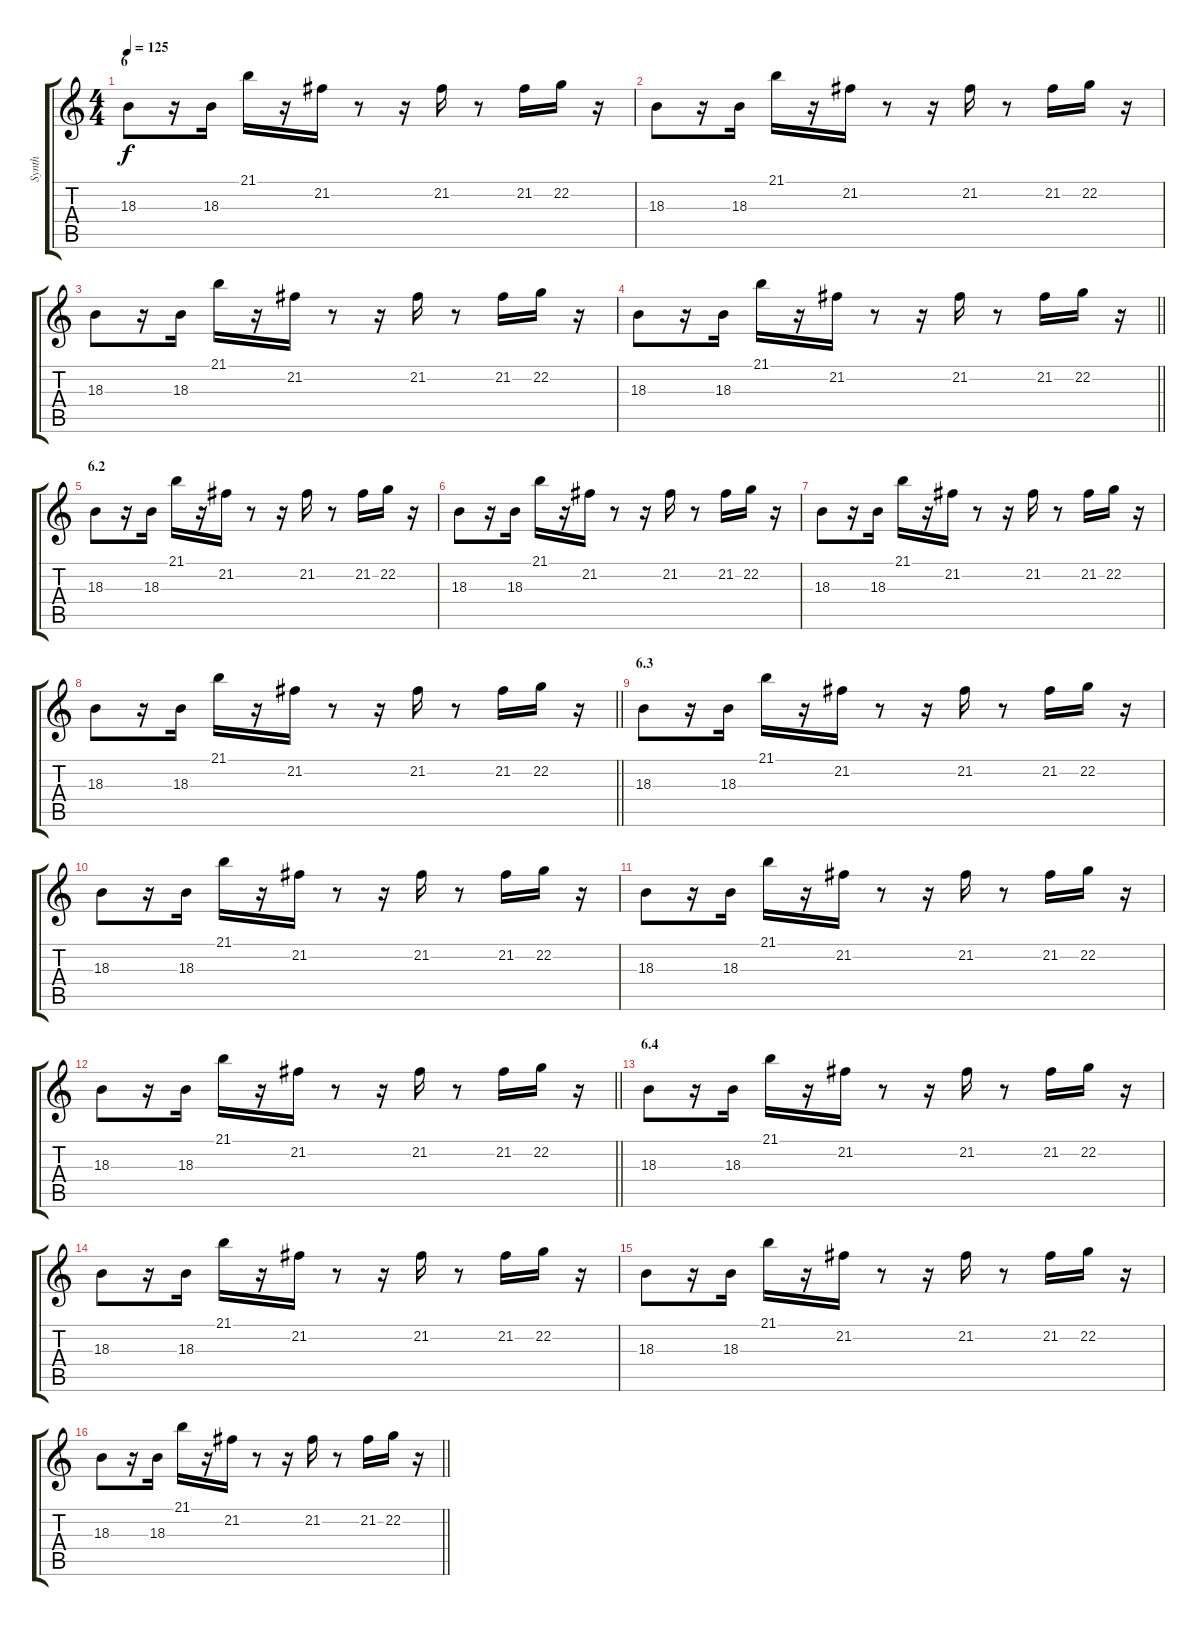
\track ("Synth" "Synth") {instrument electricpiano1}
\staff {score tabs}
\tuning (D4 A3 F3 C3 G2 C2) {hide}
\ts (4 4)
\section ("" "6")
\tempo 125
\clef g2
\ks c
18.3.8{dy f volume 13} r.16 18.3.16 21.1.16 r.16 21.2.16 r.8 r.16 21.2.16 r.8 21.2.16 22.2.16 r.16 |
18.3.8 r.16 18.3.16 21.1.16 r.16 21.2.16 r.8 r.16 21.2.16 r.8 21.2.16 22.2.16 r.16 |
18.3.8 r.16 18.3.16 21.1.16 r.16 21.2.16 r.8 r.16 21.2.16 r.8 21.2.16 22.2.16 r.16 |
\barLineRight lightlight
18.3.8 r.16 18.3.16 21.1.16 r.16 21.2.16 r.8 r.16 21.2.16 r.8 21.2.16 22.2.16 r.16 |
\section ("" "6.2")
18.3.8 r.16 18.3.16 21.1.16 r.16 21.2.16 r.8 r.16 21.2.16 r.8 21.2.16 22.2.16 r.16 |
18.3.8 r.16 18.3.16 21.1.16 r.16 21.2.16 r.8 r.16 21.2.16 r.8 21.2.16 22.2.16 r.16 |
18.3.8 r.16 18.3.16 21.1.16 r.16 21.2.16 r.8 r.16 21.2.16 r.8 21.2.16 22.2.16 r.16 |
\barLineRight lightlight
18.3.8 r.16 18.3.16 21.1.16 r.16 21.2.16 r.8 r.16 21.2.16 r.8 21.2.16 22.2.16 r.16 |
\section ("" "6.3")
18.3.8 r.16 18.3.16 21.1.16 r.16 21.2.16 r.8 r.16 21.2.16 r.8 21.2.16 22.2.16 r.16 |
18.3.8 r.16 18.3.16 21.1.16 r.16 21.2.16 r.8 r.16 21.2.16 r.8 21.2.16 22.2.16 r.16 |
18.3.8 r.16 18.3.16 21.1.16 r.16 21.2.16 r.8 r.16 21.2.16 r.8 21.2.16 22.2.16 r.16 |
\barLineRight lightlight
18.3.8 r.16 18.3.16 21.1.16 r.16 21.2.16 r.8 r.16 21.2.16 r.8 21.2.16 22.2.16 r.16 |
\section ("" "6.4")
18.3.8 r.16 18.3.16 21.1.16 r.16 21.2.16 r.8 r.16 21.2.16 r.8 21.2.16 22.2.16 r.16 |
18.3.8 r.16 18.3.16 21.1.16 r.16 21.2.16 r.8 r.16 21.2.16 r.8 21.2.16 22.2.16 r.16 |
18.3.8 r.16 18.3.16 21.1.16 r.16 21.2.16 r.8 r.16 21.2.16 r.8 21.2.16 22.2.16 r.16 |
\barLineRight lightlight
18.3.8 r.16 18.3.16 21.1.16 r.16 21.2.16 r.8 r.16 21.2.16 r.8 21.2.16 22.2.16 r.16
